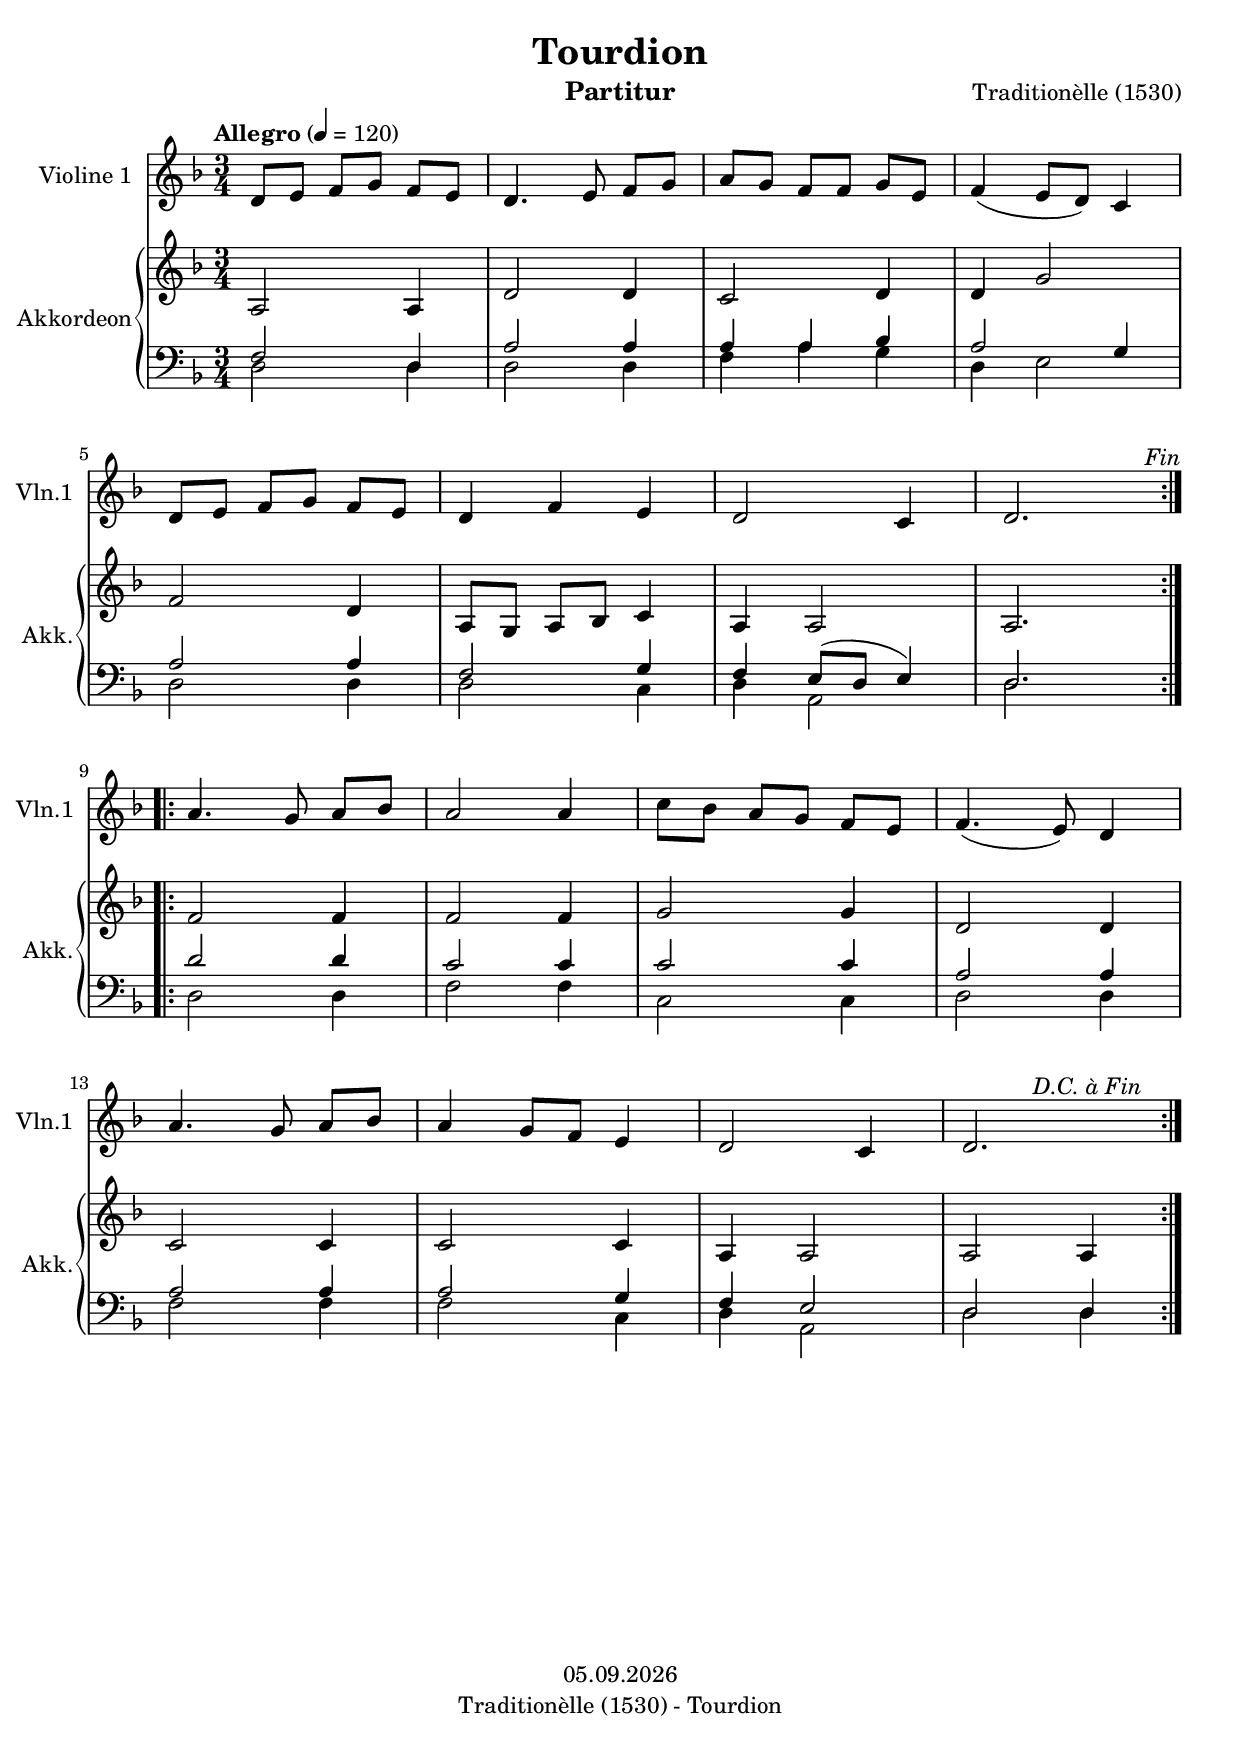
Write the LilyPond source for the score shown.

\version "2.18.2"

\version "2.18.2"

#(set-default-paper-size "a4")

\header {
  title = "Tourdion"
  subtitle= ""
  composer = "Traditionèlle (1530)"
  opus = ""
  %instrument = "Violino"
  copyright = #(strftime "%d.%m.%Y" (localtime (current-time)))
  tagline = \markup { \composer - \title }    
}

globalSettings = {
  \tempo Allegro 4=120
  \time 3/4
  \key f \major
}

\version "2.18.2"

\version "2.18.2"

#(set-default-paper-size "a4")

\header {
  title = "Tourdion"
  subtitle= ""
  composer = "Traditionèlle (1530)"
  opus = ""
  %instrument = "Violino"
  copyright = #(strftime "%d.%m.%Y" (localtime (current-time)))
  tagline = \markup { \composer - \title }    
}

globalSettings = {
  \tempo Allegro 4=120
  \time 3/4
  \key f \major
}


violinI = \relative d' { 
  {    
    \globalSettings
    \repeat volta 2 {
      d8 e f[ g] f e | d4. e8 f[ g] | a g f[ f] g e | f4( e8 d) c4 |
      \break
      d8 e f[ g] f e | d4 f e | d2 c4 | d2. ^\markup { \italic "                      Fin" } | 
    }
    \break
    \repeat volta 2 {
      a'4. g8 a[ bes] | a2 a4 | c8 bes a[ g] f e | f4.( e8) d4 |
      \break
      a'4. g8 a[ bes] | a4 g8 f e4 | d2 c4 | d2.^\markup { \italic "           D.C. à Fin" } |
    }
    \bar ":|."
  }
}


\version "2.18.2"

\version "2.18.2"

#(set-default-paper-size "a4")

\header {
  title = "Tourdion"
  subtitle= ""
  composer = "Traditionèlle (1530)"
  opus = ""
  %instrument = "Violino"
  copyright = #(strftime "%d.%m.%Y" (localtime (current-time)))
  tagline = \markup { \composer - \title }    
}

globalSettings = {
  \tempo Allegro 4=120
  \time 3/4
  \key f \major
}


pianoTreble = \relative d' { 
  {    
    \globalSettings
    \repeat volta 2 {
      a2 a4 | d2 d4 | c2 d4 | d4 g2  |
      \break
      f2 d4 | a8 g a[ bes] c4 | a4 a2 | a2. | 
    }
    \break
    \repeat volta 2 {
      f'2 f4 | f2 f4 | g2 g4 | d2 d4 |
      \break
      c2 c4 | c2 c4 | a4 a2  | a2 a4  |
    }
    \bar ":|."
  }
}

pianoBassVoiceI = \relative f {
  {
    \voiceOne
    \repeat volta 2 {
      f2 d4 | a'2 a4 | a a bes | a2 g4 |
      \break
      a2 a4 | f2 g4 | f4 e8( d e4) | d2. |
    }
    \break
    \repeat volta 2 {
      d'2 d4 | c2 c4 | c2 c4 | a2 a4 |
      \break
      a2 a4 | a2 g4 | f4 e2 | d2 d4 |
    }
  }
}

pianoBassVoiceII = \relative f {
  {
    \voiceTwo
    \repeat volta 2 {
      d2 d4 | d2 d4 | f4 a g | d4 e2 |
      \break
      d2 d4 | d2 c4 | d4 a2 | d2. |
    }
    \break
    \repeat volta 2 {
      d2 d4 | f2 f4 | c2 c4 | d2 d4 |
      \break
      f2 f4 | f2 c4 | d4 a2 | d2 d4 |
    }
  }
}


pianoBass = {
  \globalSettings
  \clef bass
  
  << \pianoBassVoiceI \\ \pianoBassVoiceII >>
}


\header {
  instrument = "Partitur"
}

\score {
  <<
    %\new ChordNames { \germanChords \guitarChords }
    \new Staff \with { instrumentName = "Violine 1" shortInstrumentName = "Vln.1" } { \violinI }
    \new PianoStaff \with { instrumentName = "Akkordeon" shortInstrumentName = "Akk." } { 
      << \new Staff { \pianoTreble } \new Staff { \pianoBass } >>
    }
  >>
  \layout {
    indent = 1.5 \cm
    short-indent = 0.5 \cm
  }
}